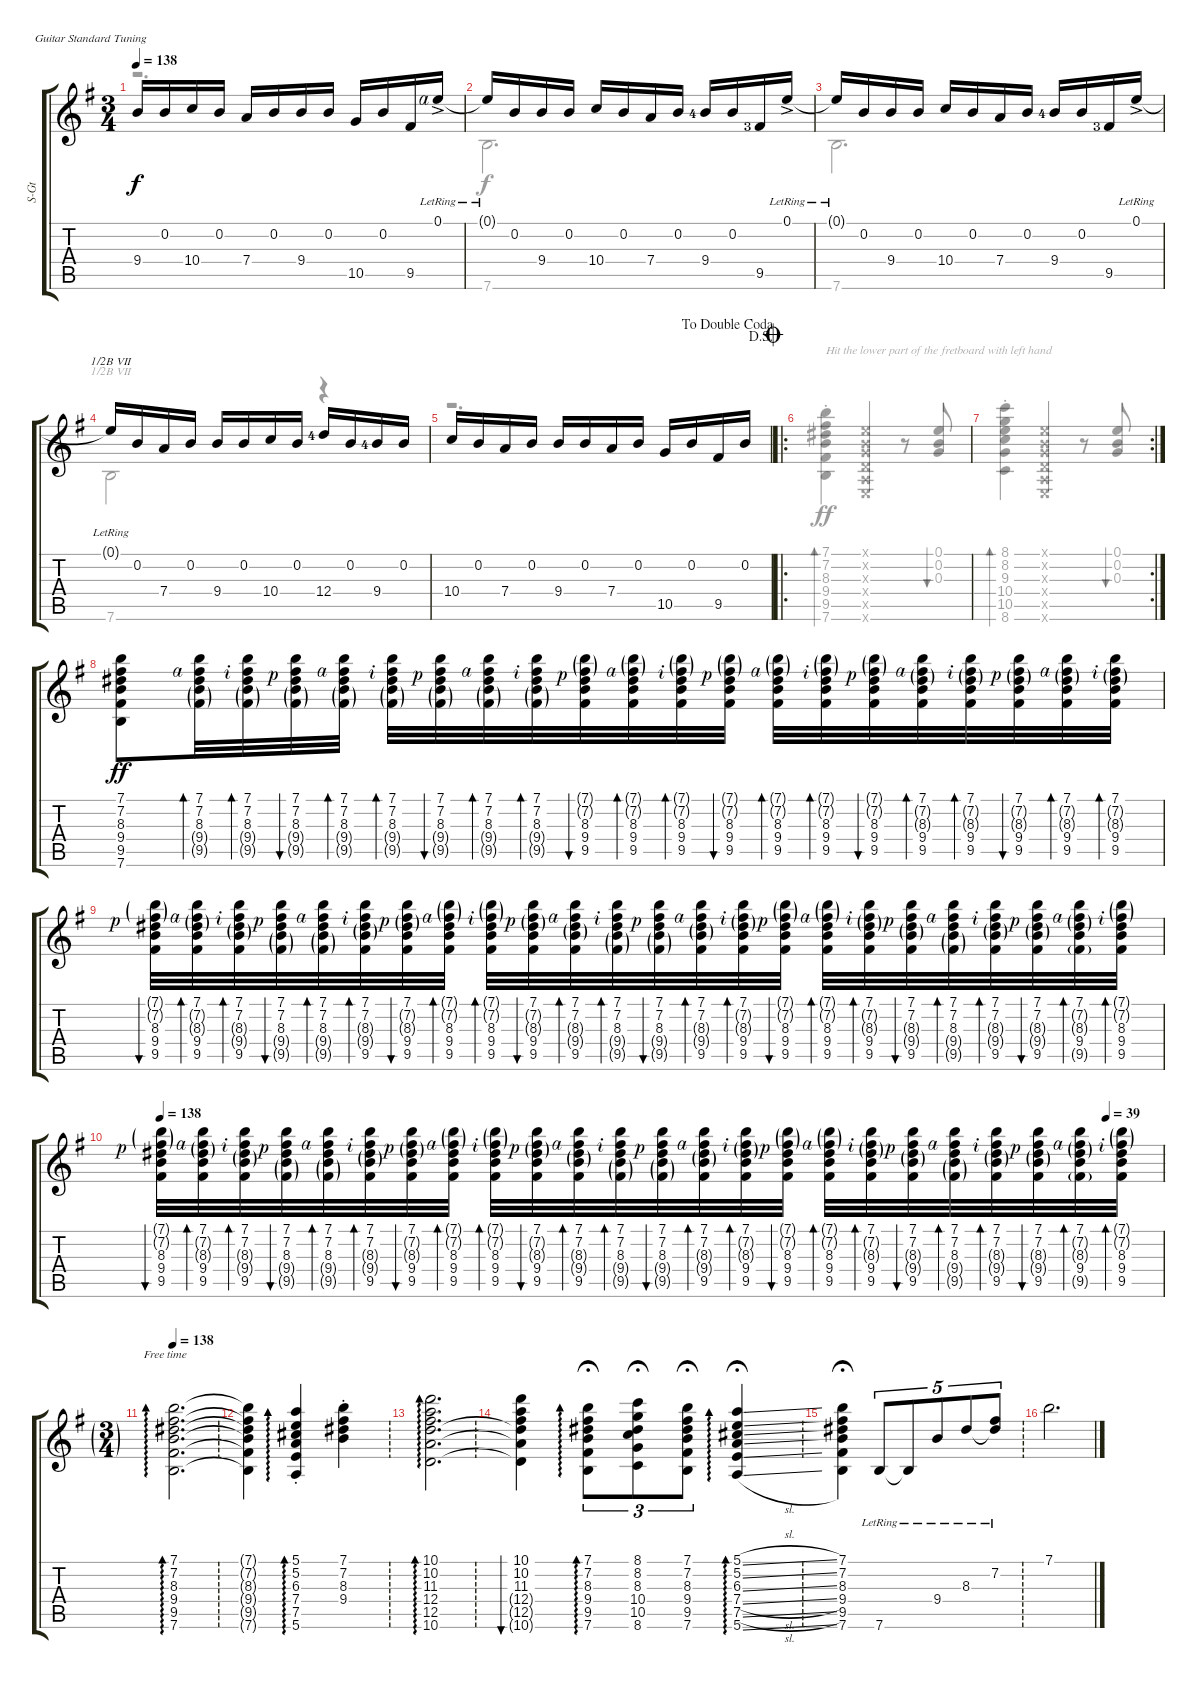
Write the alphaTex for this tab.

\defaultSystemsLayout 4
\bracketExtendMode groupsimilarinstruments
\otherSystemsTrackNameOrientation horizontal
\track ("Steel Guitar" "S-Gt") {instrument acousticguitarsteel}
\staff {score tabs}
\tuning (E4 B3 G3 D3 A2 E2)
\voice
\ts (3 4)
\scale
0.329139
\tempo 138
\accidentals auto
\clef g2
\ottava regular
\simile none
\ks eminor
9.4{acc forcenatural}.16{dy f beam Up} 0.2{acc forcenatural}.16{beam Up} 10.4{acc forcenatural}.16{beam Up} 0.2{acc forcenatural}.16{beam Up} 7.4{acc forcenatural}.16{beam Up} 0.2{acc forcenatural}.16{beam Up} 9.4{acc forcenatural}.16{beam Up} 0.2{acc forcenatural}.16{beam Up} 10.5{acc forcenatural}.16{beam Up} 0.2{acc forcenatural}.16{beam Up} 9.5{acc #}.16{beam Up} 0.1{ac lr rf 4 acc forcenatural}.16{beam Up} |
\scale
0.262193 0.1{lr t acc forcenatural}.16{beam Up} 0.2{acc forcenatural}.16{beam Up} 9.4{acc forcenatural}.16{beam Up} 0.2{acc forcenatural}.16{beam Up} 10.4{acc forcenatural}.16{beam Up} 0.2{acc forcenatural}.16{beam Up} 7.4{acc forcenatural}.16{beam Up} 0.2{acc forcenatural}.16{beam Up} 9.4{lf 5 acc forcenatural}.16{beam Up} 0.2{acc forcenatural}.16{beam Up} 9.5{lf 4 acc #}.16{beam Up} 0.1{ac lr acc forcenatural}.16{beam Up} |
\scale
0.245947 0.1{lr t acc forcenatural}.16{beam Up} 0.2{acc forcenatural}.16{beam Up} 9.4{acc forcenatural}.16{beam Up} 0.2{acc forcenatural}.16{beam Up} 10.4{acc forcenatural}.16{beam Up} 0.2{acc forcenatural}.16{beam Up} 7.4{acc forcenatural}.16{beam Up} 0.2{acc forcenatural}.16{beam Up} 9.4{lf 5 acc forcenatural}.16{beam Up} 0.2{acc forcenatural}.16{beam Up} 9.5{lf 4 acc #}.16{beam Up} 0.1{ac lr acc forcenatural}.16{beam Up} |
\scale
0.258258 0.1{lr t acc forcenatural}.16{barre (7 half) beam Up} 0.2{acc forcenatural}.16{beam Up} 7.4{acc forcenatural}.16{beam Up} 0.2{acc forcenatural}.16{beam Up} 9.4{acc forcenatural}.16{beam Up} 0.2{acc forcenatural}.16{beam Up} 10.4{acc forcenatural}.16{beam Up} 0.2{acc forcenatural}.16{beam Up} 12.4{lf 5 acc forcenatural}.16{beam Up} 0.2{acc forcenatural}.16{beam Up} 9.4{lf 5 acc forcenatural}.16{beam Up} 0.2{acc forcenatural}.16{beam Up} |
\scale
0.348315
\jump dalsegno
\jump dadoublecoda
10.4{acc forcenatural}.16{beam Up} 0.2{acc forcenatural}.16{beam Up} 7.4{acc forcenatural}.16{beam Up} 0.2{acc forcenatural}.16{beam Up} 9.4{acc forcenatural}.16{beam Up} 0.2{acc forcenatural}.16{beam Up} 7.4{acc forcenatural}.16{beam Up} 0.2{acc forcenatural}.16{beam Up} 10.5{acc forcenatural}.16{beam Up} 0.2{acc forcenatural}.16{beam Up} 9.5{acc #}.16{beam Up} 0.2{acc forcenatural}.16{beam Up} |
\ro
\scale
0.260032
\jump coda
|
\rc 2
\scale
0.246382 |
\scale
0.458967 (7.6{acc forcenatural} 9.5{acc #} 9.4{acc forcenatural} 8.3{acc #} 7.2{acc #} 7.1{acc forcenatural}).8{dy ff beam Down} (7.1{acc forcenatural} 7.2{rf 4 acc #} 8.3{acc #} 9.4{g acc forcenatural} 9.5{g acc #}).32{bd 30 beam Down} (7.1{acc forcenatural} 7.2{rf 2 acc #} 8.3{acc #} 9.4{g acc forcenatural} 9.5{g acc #}).32{bd 30 beam Down} (7.1{acc forcenatural} 7.2{rf 1 acc #} 8.3{acc #} 9.4{g acc forcenatural} 9.5{g acc #}).32{bu 30 beam Down} (7.1{acc forcenatural} 7.2{rf 4 acc #} 8.3{acc #} 9.4{g acc forcenatural} 9.5{g acc #}).32{bd 30 beam Down} (7.1{acc forcenatural} 7.2{rf 2 acc #} 8.3{acc #} 9.4{g acc forcenatural} 9.5{g acc #}).32{bd 30 beam Down} (7.1{acc forcenatural} 7.2{rf 1 acc #} 8.3{acc #} 9.4{g acc forcenatural} 9.5{g acc #}).32{bu 30 beam Down} (7.1{acc forcenatural} 7.2{rf 4 acc #} 8.3{acc #} 9.4{g acc forcenatural} 9.5{g acc #}).32{bd 30 beam Down} (7.1{acc forcenatural} 7.2{rf 2 acc #} 8.3{acc #} 9.4{g acc forcenatural} 9.5{g acc #}).32{bd 30 beam Down} (7.1{g acc forcenatural} 7.2{g rf 1 acc #} 8.3{acc #} 9.4{acc forcenatural} 9.5{acc #}).32{bu 30 beam Down} (7.1{g acc forcenatural} 7.2{g rf 4 acc #} 8.3{acc #} 9.4{acc forcenatural} 9.5{acc #}).32{bd 30 beam Down} (7.1{g acc forcenatural} 7.2{g rf 2 acc #} 8.3{acc #} 9.4{acc forcenatural} 9.5{acc #}).32{bd 30 beam Down} (7.1{g acc forcenatural} 7.2{g rf 1 acc #} 8.3{acc #} 9.4{acc forcenatural} 9.5{acc #}).32{bu 30 beam Down} (7.1{g acc forcenatural} 7.2{g rf 4 acc #} 8.3{acc #} 9.4{acc forcenatural} 9.5{acc #}).32{bd 30 beam Down} (7.1{g acc forcenatural} 7.2{g rf 2 acc #} 8.3{acc #} 9.4{acc forcenatural} 9.5{acc #}).32{bd 30 beam Down} (7.1{g acc forcenatural} 7.2{g rf 1 acc #} 8.3{acc #} 9.4{acc forcenatural} 9.5{acc #}).32{bu 30 beam Down} (7.1{acc forcenatural} 7.2{g rf 4 acc #} 8.3{g acc #} 9.4{acc forcenatural} 9.5{acc #}).32{bd 30 beam Down} (7.1{acc forcenatural} 7.2{g rf 2 acc #} 8.3{g acc #} 9.4{acc forcenatural} 9.5{acc #}).32{bd 30 beam Down} (7.1{acc forcenatural} 7.2{g rf 1 acc #} 8.3{g acc #} 9.4{acc forcenatural} 9.5{acc #}).32{bu 30 beam Down} (7.1{acc forcenatural} 7.2{g rf 4 acc #} 8.3{g acc #} 9.4{acc forcenatural} 9.5{acc #}).32{bd 30 beam Down} (7.1{acc forcenatural} 7.2{g rf 2 acc #} 8.3{g acc #} 9.4{acc forcenatural} 9.5{acc #}).32{bd 30 beam Down} |
(7.1{g acc forcenatural} 7.2{g rf 1 acc #} 8.3{acc #} 9.4{acc forcenatural} 9.5{acc #}).32{bu 30 beam Down} (7.1{acc forcenatural} 7.2{g rf 4 acc #} 8.3{g acc #} 9.4{acc forcenatural} 9.5{acc #}).32{bd 30 beam Down} (7.1{acc forcenatural} 7.2{rf 2 acc #} 8.3{g acc #} 9.4{g acc forcenatural} 9.5{acc #}).32{bd 30 beam Down} (7.1{acc forcenatural} 7.2{rf 1 acc #} 8.3{acc #} 9.4{g acc forcenatural} 9.5{g acc #}).32{bu 30 beam Down} (7.1{acc forcenatural} 7.2{rf 4 acc #} 8.3{acc #} 9.4{g acc forcenatural} 9.5{g acc #}).32{bd 30 beam Down} (7.1{acc forcenatural} 7.2{rf 2 acc #} 8.3{g acc #} 9.4{g acc forcenatural} 9.5{acc #}).32{bd 30 beam Down} (7.1{acc forcenatural} 7.2{g rf 1 acc #} 8.3{g acc #} 9.4{acc forcenatural} 9.5{acc #}).32{bu 30 beam Down} (7.1{g acc forcenatural} 7.2{g rf 4 acc #} 8.3{acc #} 9.4{acc forcenatural} 9.5{acc #}).32{bd 30 beam Down} (7.1{g acc forcenatural} 7.2{g rf 2 acc #} 8.3{acc #} 9.4{acc forcenatural} 9.5{acc #}).32{bd 30 beam Down} (7.1{acc forcenatural} 7.2{g rf 1 acc #} 8.3{g acc #} 9.4{acc forcenatural} 9.5{acc #}).32{bu 30 beam Down} (7.1{acc forcenatural} 7.2{rf 4 acc #} 8.3{g acc #} 9.4{g acc forcenatural} 9.5{acc #}).32{bd 30 beam Down} (7.1{acc forcenatural} 7.2{rf 2 acc #} 8.3{acc #} 9.4{g acc forcenatural} 9.5{g acc #}).32{bd 30 beam Down} (7.1{acc forcenatural} 7.2{rf 1 acc #} 8.3{acc #} 9.4{g acc forcenatural} 9.5{g acc #}).32{bu 30 beam Down} (7.1{acc forcenatural} 7.2{rf 4 acc #} 8.3{g acc #} 9.4{g acc forcenatural} 9.5{acc #}).32{bd 30 beam Down} (7.1{acc forcenatural} 7.2{g rf 2 acc #} 8.3{g acc #} 9.4{acc forcenatural} 9.5{acc #}).32{bd 30 beam Down} (7.1{g acc forcenatural} 7.2{g rf 1 acc #} 8.3{acc #} 9.4{acc forcenatural} 9.5{acc #}).32{bu 30 beam Down} (7.1{g acc forcenatural} 7.2{g rf 4 acc #} 8.3{acc #} 9.4{acc forcenatural} 9.5{acc #}).32{bd 30 beam Down} (7.1{acc forcenatural} 7.2{g rf 2 acc #} 8.3{g acc #} 9.4{acc forcenatural} 9.5{acc #}).32{bd 30 beam Down} (7.1{acc forcenatural} 7.2{rf 1 acc #} 8.3{g acc #} 9.4{g acc forcenatural} 9.5{acc #}).32{bu 30 beam Down} (7.1{acc forcenatural} 7.2{rf 4 acc #} 8.3{acc #} 9.4{g acc forcenatural} 9.5{g acc #}).32{bd 30 beam Down} (7.1{acc forcenatural} 7.2{rf 2 acc #} 8.3{g acc #} 9.4{g acc forcenatural} 9.5{acc #}).32{bd 30 beam Down} (7.1{acc forcenatural} 7.2{rf 1 acc #} 8.3{g acc #} 9.4{g acc forcenatural} 9.5{acc #}).32{bu 30 beam Down} (7.1{acc forcenatural} 7.2{g rf 4 acc #} 8.3{g acc #} 9.4{acc forcenatural} 9.5{g acc #}).32{bd 30 beam Down} (7.1{g acc forcenatural} 7.2{g rf 2 acc #} 8.3{acc #} 9.4{acc forcenatural} 9.5{acc #}).32{bd 30 beam Down} |
\scale
1.00411
\tempo 138
\tempo (39 0.94375)
(7.1{g acc forcenatural} 7.2{g rf 1 acc #} 8.3{acc #} 9.4{acc forcenatural} 9.5{acc #}).32{bu 30 beam Down} (7.1{acc forcenatural} 7.2{g rf 4 acc #} 8.3{g acc #} 9.4{acc forcenatural} 9.5{acc #}).32{bd 30 beam Down} (7.1{acc forcenatural} 7.2{rf 2 acc #} 8.3{g acc #} 9.4{g acc forcenatural} 9.5{acc #}).32{bd 30 beam Down} (7.1{acc forcenatural} 7.2{rf 1 acc #} 8.3{acc #} 9.4{g acc forcenatural} 9.5{g acc #}).32{bu 30 beam Down} (7.1{acc forcenatural} 7.2{rf 4 acc #} 8.3{acc #} 9.4{g acc forcenatural} 9.5{g acc #}).32{bd 30 beam Down} (7.1{acc forcenatural} 7.2{rf 2 acc #} 8.3{g acc #} 9.4{g acc forcenatural} 9.5{acc #}).32{bd 30 beam Down} (7.1{acc forcenatural} 7.2{g rf 1 acc #} 8.3{g acc #} 9.4{acc forcenatural} 9.5{acc #}).32{bu 30 beam Down} (7.1{g acc forcenatural} 7.2{g rf 4 acc #} 8.3{acc #} 9.4{acc forcenatural} 9.5{acc #}).32{bd 30 beam Down} (7.1{g acc forcenatural} 7.2{g rf 2 acc #} 8.3{acc #} 9.4{acc forcenatural} 9.5{acc #}).32{bd 30 beam Down} (7.1{acc forcenatural} 7.2{g rf 1 acc #} 8.3{g acc #} 9.4{acc forcenatural} 9.5{acc #}).32{bu 30 beam Down} (7.1{acc forcenatural} 7.2{rf 4 acc #} 8.3{g acc #} 9.4{g acc forcenatural} 9.5{acc #}).32{bd 30 beam Down} (7.1{acc forcenatural} 7.2{rf 2 acc #} 8.3{acc #} 9.4{g acc forcenatural} 9.5{g acc #}).32{bd 30 beam Down} (7.1{acc forcenatural} 7.2{rf 1 acc #} 8.3{acc #} 9.4{g acc forcenatural} 9.5{g acc #}).32{bu 30 beam Down} (7.1{acc forcenatural} 7.2{rf 4 acc #} 8.3{g acc #} 9.4{g acc forcenatural} 9.5{acc #}).32{bd 30 beam Down} (7.1{acc forcenatural} 7.2{g rf 2 acc #} 8.3{g acc #} 9.4{acc forcenatural} 9.5{acc #}).32{bd 30 beam Down} (7.1{g acc forcenatural} 7.2{g rf 1 acc #} 8.3{acc #} 9.4{acc forcenatural} 9.5{acc #}).32{bu 30 beam Down} (7.1{g acc forcenatural} 7.2{g rf 4 acc #} 8.3{acc #} 9.4{acc forcenatural} 9.5{acc #}).32{bd 30 beam Down} (7.1{acc forcenatural} 7.2{g rf 2 acc #} 8.3{g acc #} 9.4{acc forcenatural} 9.5{acc #}).32{bd 30 beam Down} (7.1{acc forcenatural} 7.2{rf 1 acc #} 8.3{g acc #} 9.4{g acc forcenatural} 9.5{acc #}).32{bu 30 beam Down} (7.1{acc forcenatural} 7.2{rf 4 acc #} 8.3{acc #} 9.4{g acc forcenatural} 9.5{g acc #}).32{bd 30 beam Down} (7.1{acc forcenatural} 7.2{rf 2 acc #} 8.3{g acc #} 9.4{g acc forcenatural} 9.5{acc #}).32{bd 30 beam Down} (7.1{acc forcenatural} 7.2{rf 1 acc #} 8.3{g acc #} 9.4{g acc forcenatural} 9.5{acc #}).32{bu 30 beam Down} (7.1{acc forcenatural} 7.2{g rf 4 acc #} 8.3{g acc #} 9.4{acc forcenatural} 9.5{g acc #}).32{bd 30 beam Down} (7.1{g acc forcenatural} 7.2{g rf 2 acc #} 8.3{acc #} 9.4{acc forcenatural} 9.5{acc #}).32{bd 30 beam Down} |
\ft
\scale
0.296243
\tempo 138
(7.1{acc forcenatural} 7.2{acc #} 8.3{acc #} 9.4{acc forcenatural} 9.5{acc #} 7.6{acc forcenatural}).2{d ad 0 beam Down} |
\ft
\scale
0.31862 (7.1{t acc forcenatural} 7.2{t acc #} 8.3{t acc #} 9.4{t acc forcenatural} 9.5{t acc #} 7.6{t acc forcenatural}).4{beam Down} (5.1{st acc forcenatural} 5.2{st acc forcenatural} 6.3{st acc #} 7.4{st acc forcenatural} 7.5{st acc forcenatural} 5.6{st acc forcenatural}).4{ad 0 beam Up} (7.1{st acc forcenatural} 7.2{st acc #} 8.3{st acc #} 9.4{st acc forcenatural}).4{beam Down} |
\ft
\scale
0.171241 (10.1{acc forcenatural} 10.2{acc forcenatural} 11.3{acc #} 12.4{acc forcenatural} 12.5{acc forcenatural} 10.6{acc forcenatural}).2{d ad 0 beam Down} |
\ft
\scale
0.405875 (10.1{acc forcenatural} 10.2{acc forcenatural} 11.3{acc #} 12.4{t acc forcenatural} 12.5{t acc forcenatural} 10.6{t acc forcenatural}).4{bu 30 beam Down} (7.1{acc forcenatural} 7.2{acc #} 8.3{acc #} 9.4{acc forcenatural} 9.5{acc #} 7.6{acc forcenatural}).8{tu (3 2) ad 0 fermata (medium 0.99) beam Down} (8.1{acc forcenatural} 8.2{acc forcenatural} 8.3{acc #} 10.4{acc forcenatural} 10.5{acc forcenatural} 8.6{acc forcenatural}).8{tu (3 2) fermata (medium 1) beam Down} (7.1{acc forcenatural} 7.2{acc #} 8.3{acc #} 9.4{acc forcenatural} 9.5{acc #} 7.6{acc forcenatural}).8{tu (3 2) fermata (medium 1) beam Down} (5.1{sl acc forcenatural} 5.2{sl acc forcenatural} 6.3{sl acc #} 7.4{sl acc forcenatural} 7.5{sl acc forcenatural} 5.6{sl acc forcenatural}).4{ad 0 fermata (medium 1) beam Up} |
\ft
\scale
0.211332 (7.1{acc forcenatural} 7.2{acc #} 8.3{acc #} 9.4{acc forcenatural} 9.5{acc #} 7.6{acc forcenatural}).4{fermata (medium 0.5) beam Down} 7.6{lr acc forcenatural}.8{tu (5 4) beam Up} 7.6{lr t acc forcenatural}.8{tu (5 4) beam Up} 9.4{lr acc forcenatural}.8{tu (5 4) beam Up} 8.3{lr acc #}.8{tu (5 4) beam Up} (7.2{lr acc #} 8.3{t acc #}).8{tu (5 4) beam Up} |
\ft
\scale
0.162577 7.1{acc forcenatural}.2{d beam Down}
\voice
\clef g2
\ottava regular
\simile none
\ks eminor
r.2{d dy f beam Down} |
7.6{acc forcenatural}.2{d beam Down} |
7.6{acc forcenatural}.2{d beam Down} |
7.6{acc forcenatural}.2{barre (7 half) beam Down} r.4{beam Down} |
r.2{d beam Down} |
(7.1{st acc forcenatural} 7.2{st acc #} 8.3{st acc #} 9.4{st acc forcenatural} 9.5{st acc #} 7.6{st acc forcenatural}).4{bd 30 txt "Hit the lower part of the fretboard with left hand" dy ff beam Down} (0.6{x acc forcenatural} 0.5{x acc forcenatural} 0.4{x acc forcenatural} 0.3{x acc forcenatural} 0.2{x acc forcenatural} 0.1{x acc forcenatural}).4{beam Up} r.8{beam Up} (0.1{acc forcenatural} 0.2{acc forcenatural} 0.3{acc forcenatural}).8{bu 30 beam Down} |
(8.6{st acc forcenatural} 10.5{st acc forcenatural} 10.4{st acc forcenatural} 9.3{st acc forcenatural} 8.2{st acc forcenatural} 8.1{st acc forcenatural}).4{bd 30 beam Down} (0.1{x acc forcenatural} 0.2{x acc forcenatural} 0.3{x acc forcenatural} 0.4{x acc forcenatural} 0.5{x acc forcenatural} 0.6{x acc forcenatural}).4{beam Up} r.8{beam Up} (0.1{acc forcenatural} 0.2{acc forcenatural} 0.3{acc forcenatural}).8{bu 30 beam Down} |
|
|
|
|
|
|
|
|
